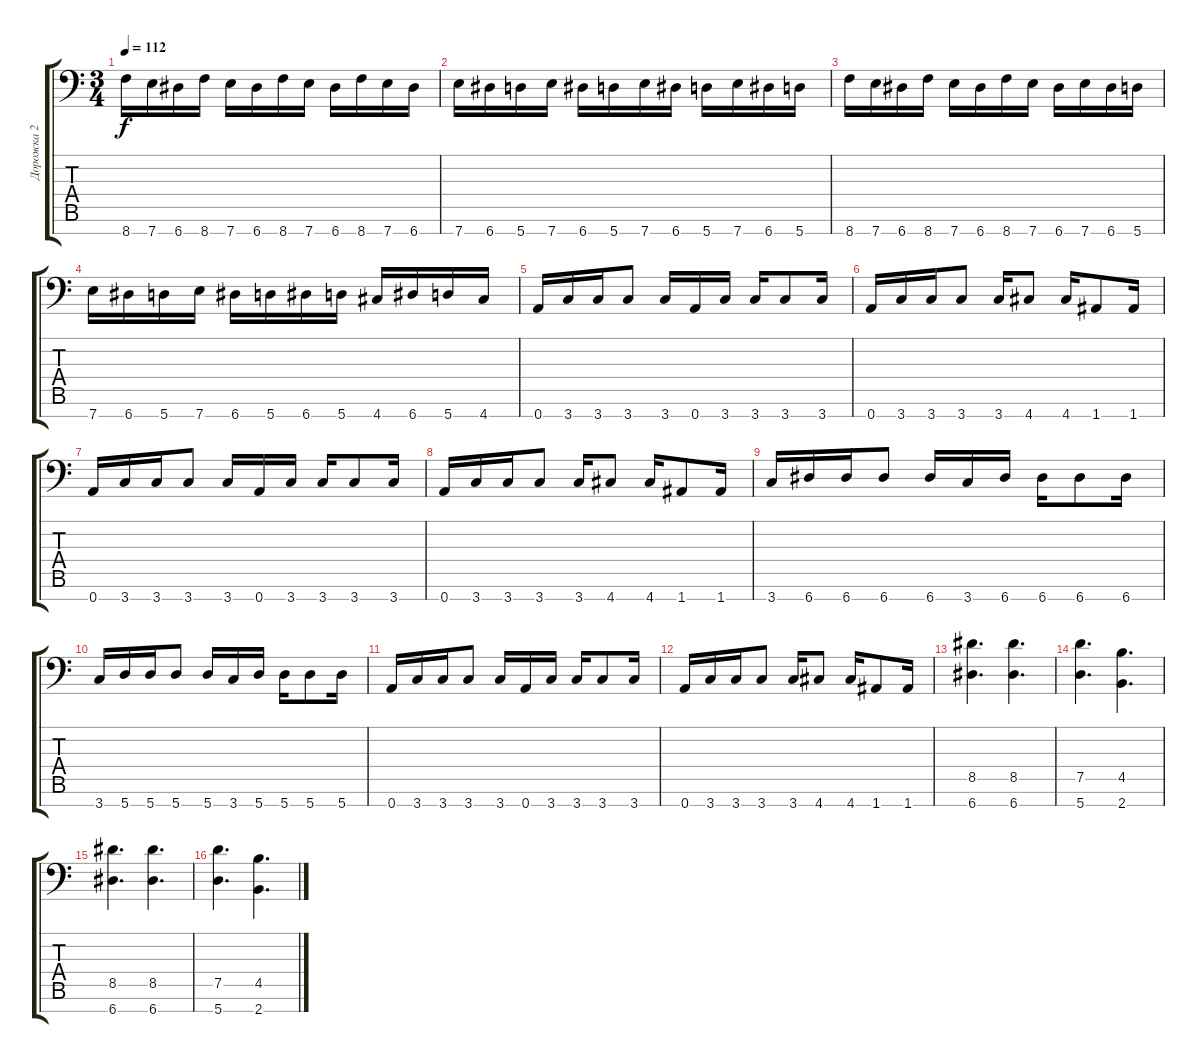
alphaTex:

\track ("Дорожка 2" "Дорожка 2") {instrument overdrivenguitar}
\staff {score tabs}
\tuning (D4 A3 F3 C3 G2 D2 A1) {hide}
\ts (3 4)
\tempo 112
\clef f4
\ks c
8.7.16{dy f volume 16} 7.7.16{volume 16} 6.7.16{volume 16} 8.7.16 7.7.16 6.7.16 8.7.16 7.7.16 6.7.16 8.7.16 7.7.16 6.7.16 |
7.7.16 6.7.16 5.7.16 7.7.16 6.7.16 5.7.16 7.7.16 6.7.16 5.7.16 7.7.16 6.7.16 5.7.16 |
8.7.16 7.7.16 6.7.16 8.7.16 7.7.16 6.7.16 8.7.16 7.7.16 6.7.16 7.7.16 6.7.16 5.7.16 |
7.7.16 6.7.16 5.7.16 7.7.16 6.7.16 5.7.16 6.7.16 5.7.16 4.7.16 6.7.16 5.7.16 4.7.16 |
0.7.16 3.7.16 3.7.16 3.7.8 3.7.16 0.7.16 3.7.16 3.7.16 3.7.8 3.7.16 |
0.7.16 3.7.16 3.7.16 3.7.8 3.7.16 4.7.8 4.7.16 1.7.8 1.7.16 |
0.7.16 3.7.16 3.7.16 3.7.8 3.7.16 0.7.16 3.7.16 3.7.16 3.7.8 3.7.16 |
0.7.16 3.7.16 3.7.16 3.7.8 3.7.16 4.7.8 4.7.16 1.7.8 1.7.16 |
3.7.16 6.7.16 6.7.16 6.7.8 6.7.16 3.7.16 6.7.16 6.7.16 6.7.8 6.7.16 |
3.7.16 5.7.16 5.7.16 5.7.8 5.7.16 3.7.16 5.7.16 5.7.16 5.7.8 5.7.16 |
0.7.16 3.7.16 3.7.16 3.7.8 3.7.16 0.7.16 3.7.16 3.7.16 3.7.8 3.7.16 |
0.7.16 3.7.16 3.7.16 3.7.8 3.7.16 4.7.8 4.7.16 1.7.8 1.7.16 |
(8.5 6.7).4{d} (8.5 6.7).4{d} |
(7.5 5.7).4{d} (4.5 2.7).4{d} |
(8.5 6.7).4{d} (8.5 6.7).4{d} |
(7.5 5.7).4{d} (4.5 2.7).4{d}
